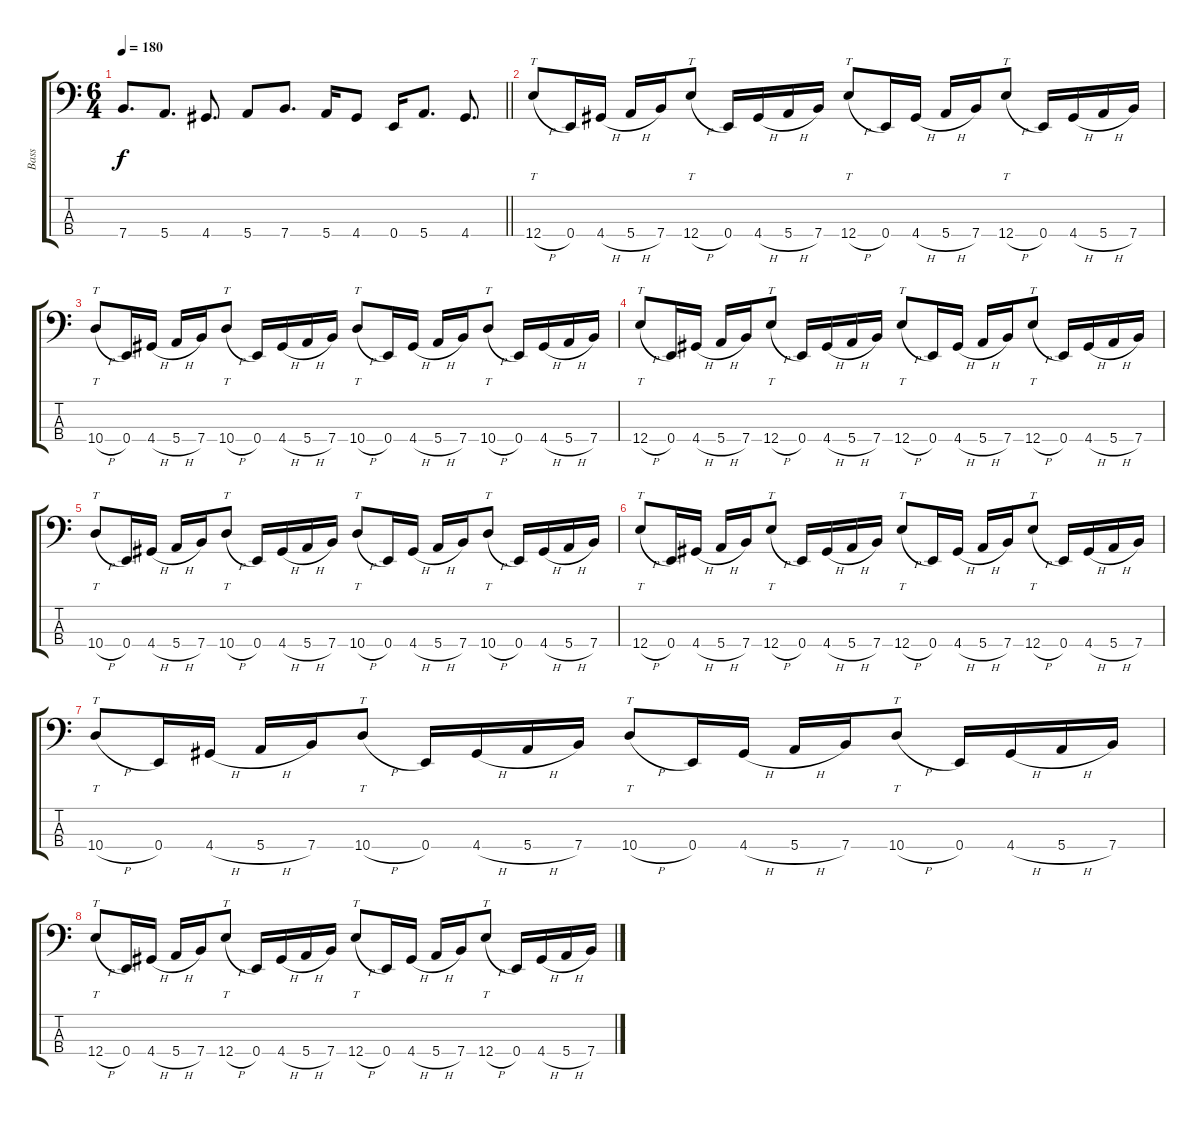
\track ("Bass" "Bass") {instrument slapbass2}
\staff {score tabs}
\tuning (G2 D2 A1 E1) {hide}
\ts (6 4)
\tempo 180
\clef f4
\barLineRight lightlight
\ks c
7.4.8{d dy f} 5.4.8{d} 4.4.8{d} 5.4.8 7.4.8{d} 5.4.16 4.4.8 0.4.16 5.4.8{d} 4.4.8{d} |
12.4{h}.8{tt} 0.4.16 4.4{h}.16 5.4{h}.16 7.4.16 12.4{h}.8{tt} 0.4.16 4.4{h}.16 5.4{h}.16 7.4.16 12.4{h}.8{tt} 0.4.16 4.4{h}.16 5.4{h}.16 7.4.16 12.4{h}.8{tt} 0.4.16 4.4{h}.16 5.4{h}.16 7.4.16 |
10.4{h}.8{tt} 0.4.16 4.4{h}.16 5.4{h}.16 7.4.16 10.4{h}.8{tt} 0.4.16 4.4{h}.16 5.4{h}.16 7.4.16 10.4{h}.8{tt} 0.4.16 4.4{h}.16 5.4{h}.16 7.4.16 10.4{h}.8{tt} 0.4.16 4.4{h}.16 5.4{h}.16 7.4.16 |
12.4{h}.8{tt} 0.4.16 4.4{h}.16 5.4{h}.16 7.4.16 12.4{h}.8{tt} 0.4.16 4.4{h}.16 5.4{h}.16 7.4.16 12.4{h}.8{tt} 0.4.16 4.4{h}.16 5.4{h}.16 7.4.16 12.4{h}.8{tt} 0.4.16 4.4{h}.16 5.4{h}.16 7.4.16 |
10.4{h}.8{tt} 0.4.16 4.4{h}.16 5.4{h}.16 7.4.16 10.4{h}.8{tt} 0.4.16 4.4{h}.16 5.4{h}.16 7.4.16 10.4{h}.8{tt} 0.4.16 4.4{h}.16 5.4{h}.16 7.4.16 10.4{h}.8{tt} 0.4.16 4.4{h}.16 5.4{h}.16 7.4.16 |
12.4{h}.8{tt} 0.4.16 4.4{h}.16 5.4{h}.16 7.4.16 12.4{h}.8{tt} 0.4.16 4.4{h}.16 5.4{h}.16 7.4.16 12.4{h}.8{tt} 0.4.16 4.4{h}.16 5.4{h}.16 7.4.16 12.4{h}.8{tt} 0.4.16 4.4{h}.16 5.4{h}.16 7.4.16 |
10.4{h}.8{tt} 0.4.16 4.4{h}.16 5.4{h}.16 7.4.16 10.4{h}.8{tt} 0.4.16 4.4{h}.16 5.4{h}.16 7.4.16 10.4{h}.8{tt} 0.4.16 4.4{h}.16 5.4{h}.16 7.4.16 10.4{h}.8{tt} 0.4.16 4.4{h}.16 5.4{h}.16 7.4.16 |
12.4{h}.8{tt} 0.4.16 4.4{h}.16 5.4{h}.16 7.4.16 12.4{h}.8{tt} 0.4.16 4.4{h}.16 5.4{h}.16 7.4.16 12.4{h}.8{tt} 0.4.16 4.4{h}.16 5.4{h}.16 7.4.16 12.4{h}.8{tt} 0.4.16 4.4{h}.16 5.4{h}.16 7.4.16
